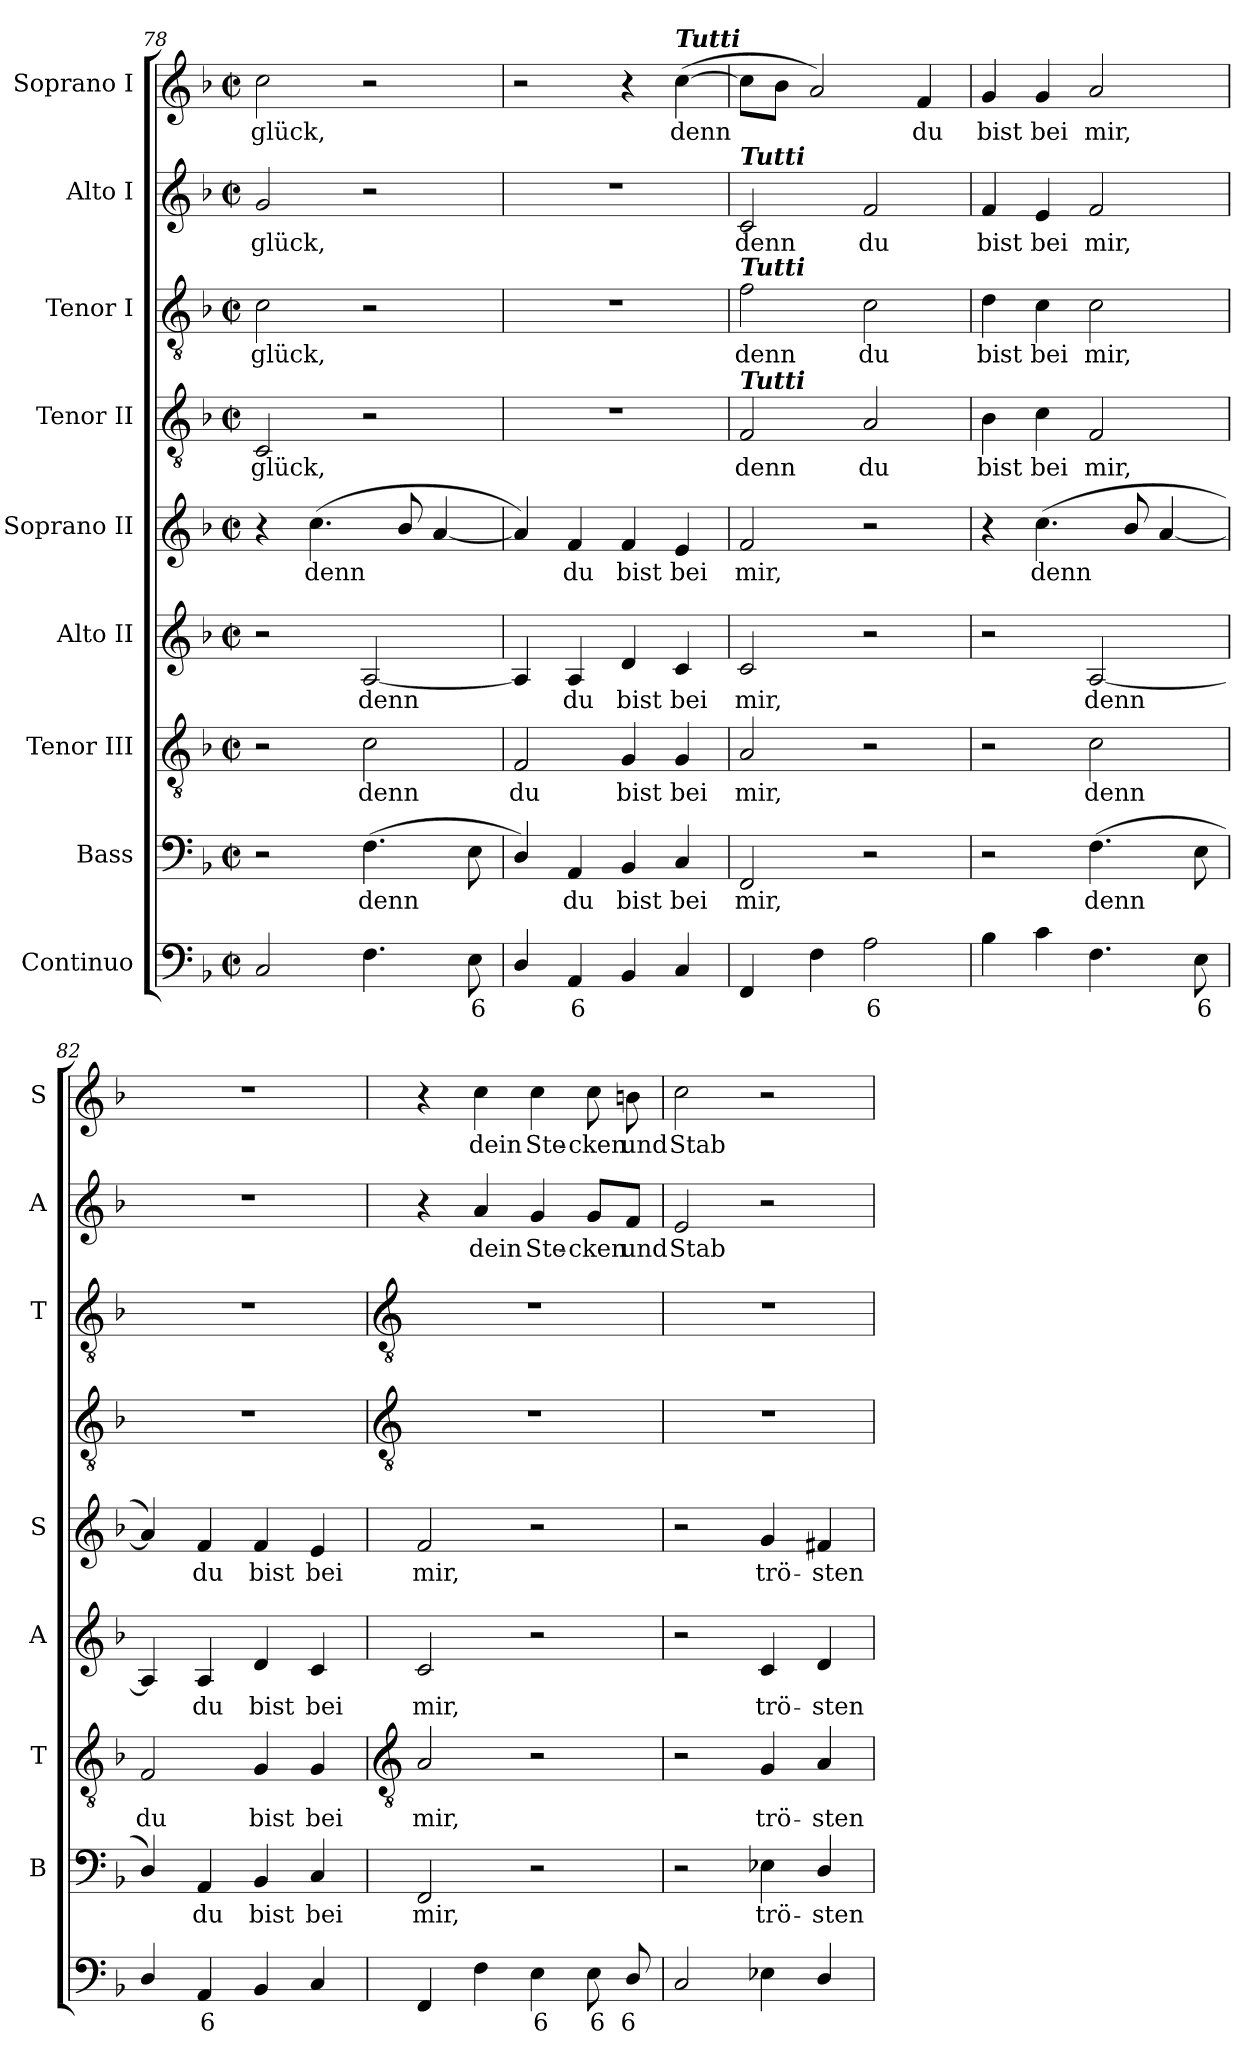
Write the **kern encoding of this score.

**kern	**text	**kern	**text	**kern	**text	**kern	**text	**kern	**text	**kern	**text	**kern	**text	**kern	**text	**kern	**text
*part9	*part9	*part8	*part8	*part7	*part7	*part6	*part6	*part5	*part5	*part4	*part4	*part3	*part3	*part2	*part2	*part1	*part1
*staff9	*staff9	*staff8	*staff8	*staff7	*staff7	*staff6	*staff6	*staff5	*staff5	*staff4	*staff4	*staff3	*staff3	*staff2	*staff2	*staff1	*staff1
*I"Continuo	*	*I"Bass	*	*I"Tenor III	*	*I"Alto II	*	*I"Soprano II	*	*I"Tenor II	*	*I"Tenor I	*	*I"Alto I	*	*I"Soprano I	*
*	*	*I'B	*	*I'T	*	*I'A	*	*I'S	*	*	*	*I'T	*	*I'A	*	*I'S	*
*clefF4	*	*clefF4	*	*clefGv2	*	*clefG2	*	*clefG2	*	*clefGv2	*	*clefGv2	*	*clefG2	*	*clefG2	*
*k[b-]	*	*k[b-]	*	*k[b-]	*	*k[b-]	*	*k[b-]	*	*k[b-]	*	*k[b-]	*	*k[b-]	*	*k[b-]	*
*F:	*	*F:	*	*F:	*	*F:	*	*F:	*	*F:	*	*F:	*	*F:	*	*F:	*
*M2/2	*	*M2/2	*	*M2/2	*	*M2/2	*	*M2/2	*	*M2/2	*	*M2/2	*	*M2/2	*	*M2/2	*
*met(c|)	*	*met(c|)	*	*met(c|)	*	*met(c|)	*	*met(c|)	*	*met(c|)	*	*met(c|)	*	*met(c|)	*	*met(c|)	*
=78	=78	=78	=78	=78	=78	=78	=78	=78	=78	=78	=78	=78	=78	=78	=78	=78	=78
!	!	!	!	!	!	!	!	!	!	!	!LO:LY:b	!	!LO:LY:b	!	!LO:LY:b	!	!LO:LY:b
2C	.	2r	.	2r	.	2r	.	4r	.	2C	-glück,	2c	-glück,	2g	-glück,	2cc	-glück,
!	!	!	!	!	!	!	!	!	!LO:LY:b	!	!	!	!	!	!	!	!
.	.	.	.	.	.	.	.	(<4.cc	denn	.	.	.	.	.	.	.	.
!	!	!	!LO:LY:b	!	!LO:LY:b	!	!LO:LY:b	!	!	!	!	!	!	!	!	!	!
4.F	.	(>4.F	denn	2c	denn	[2A	denn	.	.	2r	.	2r	.	2r	.	2r	.
.	.	.	.	.	.	.	.	8b-/	.	.	.	.	.	.	.	.	.
.	.	.	.	.	.	.	.	[4a	.	.	.	.	.	.	.	.	.
!	!LO:LY:b	!	!	!	!	!	!	!	!	!	!	!	!	!	!	!	!
8EL	6	8E	.	.	.	.	.	.	.	.	.	.	.	.	.	.	.
=79	=79	=79	=79	=79	=79	=79	=79	=79	=79	=79	=79	=79	=79	=79	=79	=79	=79
!	!	!	!	!	!LO:LY:b	!	!	!	!	!	!	!	!	!	!	!	!
4D/	.	4D/)	.	2F	du	4A]	.	4a])	.	1r	.	1r	.	1r	.	2r	.
!	!LO:LY:b	!	!LO:LY:b	!	!	!	!LO:LY:b	!	!LO:LY:b	!	!	!	!	!	!	!	!
4AA	6	4AA	du	.	.	4A	du	4f	du	.	.	.	.	.	.	.	.
!	!	!	!LO:LY:b	!	!LO:LY:b	!	!LO:LY:b	!	!LO:LY:b	!	!	!	!	!	!	!	!
4BB-	.	4BB-	bist	4G	bist	4d	bist	4f	bist	.	.	.	.	.	.	4r	.
!	!	!	!	!	!	!	!	!	!	!	!	!	!	!	!	!LO:TX:a:Bi:t=Tutti	!
!	!	!	!LO:LY:b	!	!LO:LY:b	!	!LO:LY:b	!	!LO:LY:b	!	!	!	!	!	!	!	!LO:LY:b
4C	.	4C	bei	4G	bei	4c	bei	4e	bei	.	.	.	.	.	.	(>[4cc	denn
=80	=80	=80	=80	=80	=80	=80	=80	=80	=80	=80	=80	=80	=80	=80	=80	=80	=80
!	!	!	!	!	!	!	!	!	!	!	!	!	!	!LO:TX:a:Bi:t=Tutti	!	!	!
!	!	!	!	!	!	!	!	!	!	!	!	!LO:TX:a:Bi:t=Tutti	!	!	!	!	!
!	!	!	!	!	!	!	!	!	!	!LO:TX:a:Bi:t=Tutti	!	!	!	!	!	!	!
!	!	!	!LO:LY:b	!	!LO:LY:b	!	!LO:LY:b	!	!LO:LY:b	!	!LO:LY:b	!	!LO:LY:b	!	!LO:LY:b	!	!
4FF	.	2FF	mir,	2A	mir,	2c	mir,	2f	mir,	2F	denn	2f	denn	2c	denn	8ccL]	.
.	.	.	.	.	.	.	.	.	.	.	.	.	.	.	.	8b-J	.
4F	.	.	.	.	.	.	.	.	.	.	.	.	.	.	.	2a)	.
!	!LO:LY:b	!	!	!	!	!	!	!	!	!	!LO:LY:b	!	!LO:LY:b	!	!LO:LY:b	!	!
2A	6	2r	.	2r	.	2r	.	2r	.	2A	du	2c	du	2f	du	.	.
!	!	!	!	!	!	!	!	!	!	!	!	!	!	!	!	!	!LO:LY:b
.	.	.	.	.	.	.	.	.	.	.	.	.	.	.	.	4f	du
=81	=81	=81	=81	=81	=81	=81	=81	=81	=81	=81	=81	=81	=81	=81	=81	=81	=81
!	!	!	!	!	!	!	!	!	!	!	!LO:LY:b	!	!LO:LY:b	!	!LO:LY:b	!	!LO:LY:b
4B-	.	2r	.	2r	.	2r	.	4r	.	4B-	bist	4d	bist	4f	bist	4g	bist
!	!	!	!	!	!	!	!	!	!LO:LY:b	!	!LO:LY:b	!	!LO:LY:b	!	!LO:LY:b	!	!LO:LY:b
4c	.	.	.	.	.	.	.	(<4.cc	denn	4c	bei	4c	bei	4e	bei	4g	bei
!	!	!	!LO:LY:b	!	!LO:LY:b	!	!LO:LY:b	!	!	!	!LO:LY:b	!	!LO:LY:b	!	!LO:LY:b	!	!LO:LY:b
4.F	.	(>4.F	denn	2c	denn	[2A	denn	.	.	2F	mir,	2c	mir,	2f	mir,	2a	mir,
.	.	.	.	.	.	.	.	8b-/	.	.	.	.	.	.	.	.	.
.	.	.	.	.	.	.	.	[4a	.	.	.	.	.	.	.	.	.
!	!LO:LY:b	!	!	!	!	!	!	!	!	!	!	!	!	!	!	!	!
8E	6	8E	.	.	.	.	.	.	.	.	.	.	.	.	.	.	.
=82	=82	=82	=82	=82	=82	=82	=82	=82	=82	=82	=82	=82	=82	=82	=82	=82	=82
!	!	!	!	!	!LO:LY:b	!	!	!	!	!	!	!	!	!	!	!	!
4D/	.	4D/)	.	2F	du	4A]	.	4a])	.	1r	.	1r	.	1r	.	1r	.
!	!LO:LY:b	!	!LO:LY:b	!	!	!	!LO:LY:b	!	!LO:LY:b	!	!	!	!	!	!	!	!
4AA	6	4AA	du	.	.	4A	du	4f	du	.	.	.	.	.	.	.	.
!	!	!	!LO:LY:b	!	!LO:LY:b	!	!LO:LY:b	!	!LO:LY:b	!	!	!	!	!	!	!	!
4BB-	.	4BB-	bist	4G	bist	4d	bist	4f	bist	.	.	.	.	.	.	.	.
!	!	!	!LO:LY:b	!	!LO:LY:b	!	!LO:LY:b	!	!LO:LY:b	!	!	!	!	!	!	!	!
4C	.	4C	bei	4G	bei	4c	bei	4e	bei	.	.	.	.	.	.	.	.
!!LO:LB:g=z
=83	=83	=83	=83	=83	=83	=83	=83	=83	=83	=83	=83	=83	=83	=83	=83	=83	=83
*	*	*	*	*clefGv2	*	*	*	*	*	*clefGv2	*	*clefGv2	*	*	*	*	*
!	!	!	!LO:LY:b	!	!LO:LY:b	!	!LO:LY:b	!	!LO:LY:b	!	!	!	!	!	!	!	!
4FF	.	2FF	mir,	2A	mir,	2c	mir,	2f	mir,	1r	.	1r	.	4r	.	4r	.
!	!	!	!	!	!	!	!	!	!	!	!	!	!	!	!LO:LY:b	!	!LO:LY:b
4F	.	.	.	.	.	.	.	.	.	.	.	.	.	4a	dein	4cc	dein
!	!LO:LY:b	!	!	!	!	!	!	!	!	!	!	!	!	!	!LO:LY:b	!	!LO:LY:b
4E	6	2r	.	2r	.	2r	.	2r	.	.	.	.	.	4g	Ste-	4cc	Ste-
!	!LO:LY:b	!	!	!	!	!	!	!	!	!	!	!	!	!	!LO:LY:b	!	!LO:LY:b
8E	6	.	.	.	.	.	.	.	.	.	.	.	.	8g/L	-cken	8cc	-cken
!	!LO:LY:b	!	!	!	!	!	!	!	!	!	!	!	!	!	!LO:LY:b	!	!LO:LY:b
8D/L	6	.	.	.	.	.	.	.	.	.	.	.	.	8f/J	und	8bn	und
=84	=84	=84	=84	=84	=84	=84	=84	=84	=84	=84	=84	=84	=84	=84	=84	=84	=84
!	!	!	!	!	!	!	!	!	!	!	!	!	!	!	!LO:LY:b	!	!LO:LY:b
2C	.	2r	.	2r	.	2r	.	2r	.	1r	.	1r	.	2e	Stab	2cc	Stab
!	!	!	!LO:LY:b	!	!LO:LY:b	!	!LO:LY:b	!	!LO:LY:b	!	!	!	!	!	!	!	!
4E-X	.	4E-X	trö-	4G	trö-	4c	trö-	4g	trö-	.	.	.	.	2r	.	2r	.
!	!	!	!LO:LY:b	!	!LO:LY:b	!	!LO:LY:b	!	!LO:LY:b	!	!	!	!	!	!	!	!
4D/	.	4D/	-sten	4A	-sten	4d	-sten	4f#X	-sten	.	.	.	.	.	.	.	.
=	=	=	=	=	=	=	=	=	=	=	=	=	=	=	=	=	=
*-	*-	*-	*-	*-	*-	*-	*-	*-	*-	*-	*-	*-	*-	*-	*-	*-	*-
